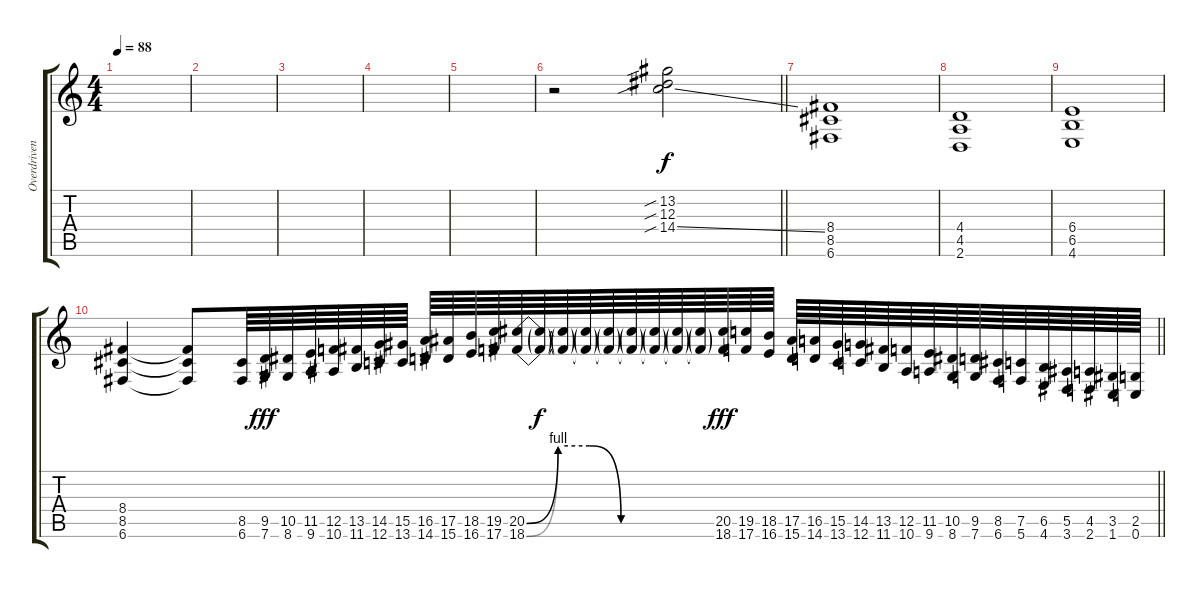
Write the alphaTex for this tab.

\track ("Overdriven Guitar 1" "Overdriven") {instrument overdrivenguitar}
\staff {score tabs}
\tuning (C4 G3 Eb3 Bb2 F2 C2) {hide}
\ts (4 4)
\tempo 88
\clef g2
\ks c
|
|
|
|
|
\barLineRight lightlight
r.2 (13.2{sib} 12.3{sib} 14.4{sib ss}).2 |
(8.4 8.5 6.6).1 |
(4.4 4.5 2.6).1 |
(6.4 6.5 4.6).1 |
\barLineRight lightlight
(8.4 8.5 6.6).4 (8.4{t} 8.5{t} 6.6{t}).8 (8.5 6.6).64 (9.5 7.6).64{dy fff} (10.5 8.6).64 (11.5 9.6).64 (12.5 10.6).64 (13.5 11.6).64 (14.5 12.6).64 (15.5 13.6).64 (16.5 14.6).64 (17.5 15.6).64 (18.5 16.6).64 (19.5 17.6).64 (20.5{be (custom 0 0 10 4 20 4 30 0 60 0)} 18.6{be (custom 0 0 10 4 20 4 30 0 60 0)}).64 (20.5{t} 18.6{t}).64{dy f} (20.5{t} 18.6{t}).64 (20.5{t} 18.6{t}).64 (20.5{t} 18.6{t}).64 (20.5{t} 18.6{t}).64 (20.5{t} 18.6{t}).64 (20.5{t} 18.6{t}).64 (20.5{t} 18.6{t}).64 (20.5 18.6).64{dy fff} (19.5 17.6).64 (18.5 16.6).64 (17.5 15.6).64 (16.5 14.6).64 (15.5 13.6).64 (14.5 12.6).64 (13.5 11.6).64 (12.5 10.6).64 (11.5 9.6).64 (10.5 8.6).64 (9.5 7.6).64 (8.5 6.6).64 (7.5 5.6).64 (6.5 4.6).64 (5.5 3.6).64 (4.5 2.6).64 (3.5 1.6).64 (2.5 0.6).64
